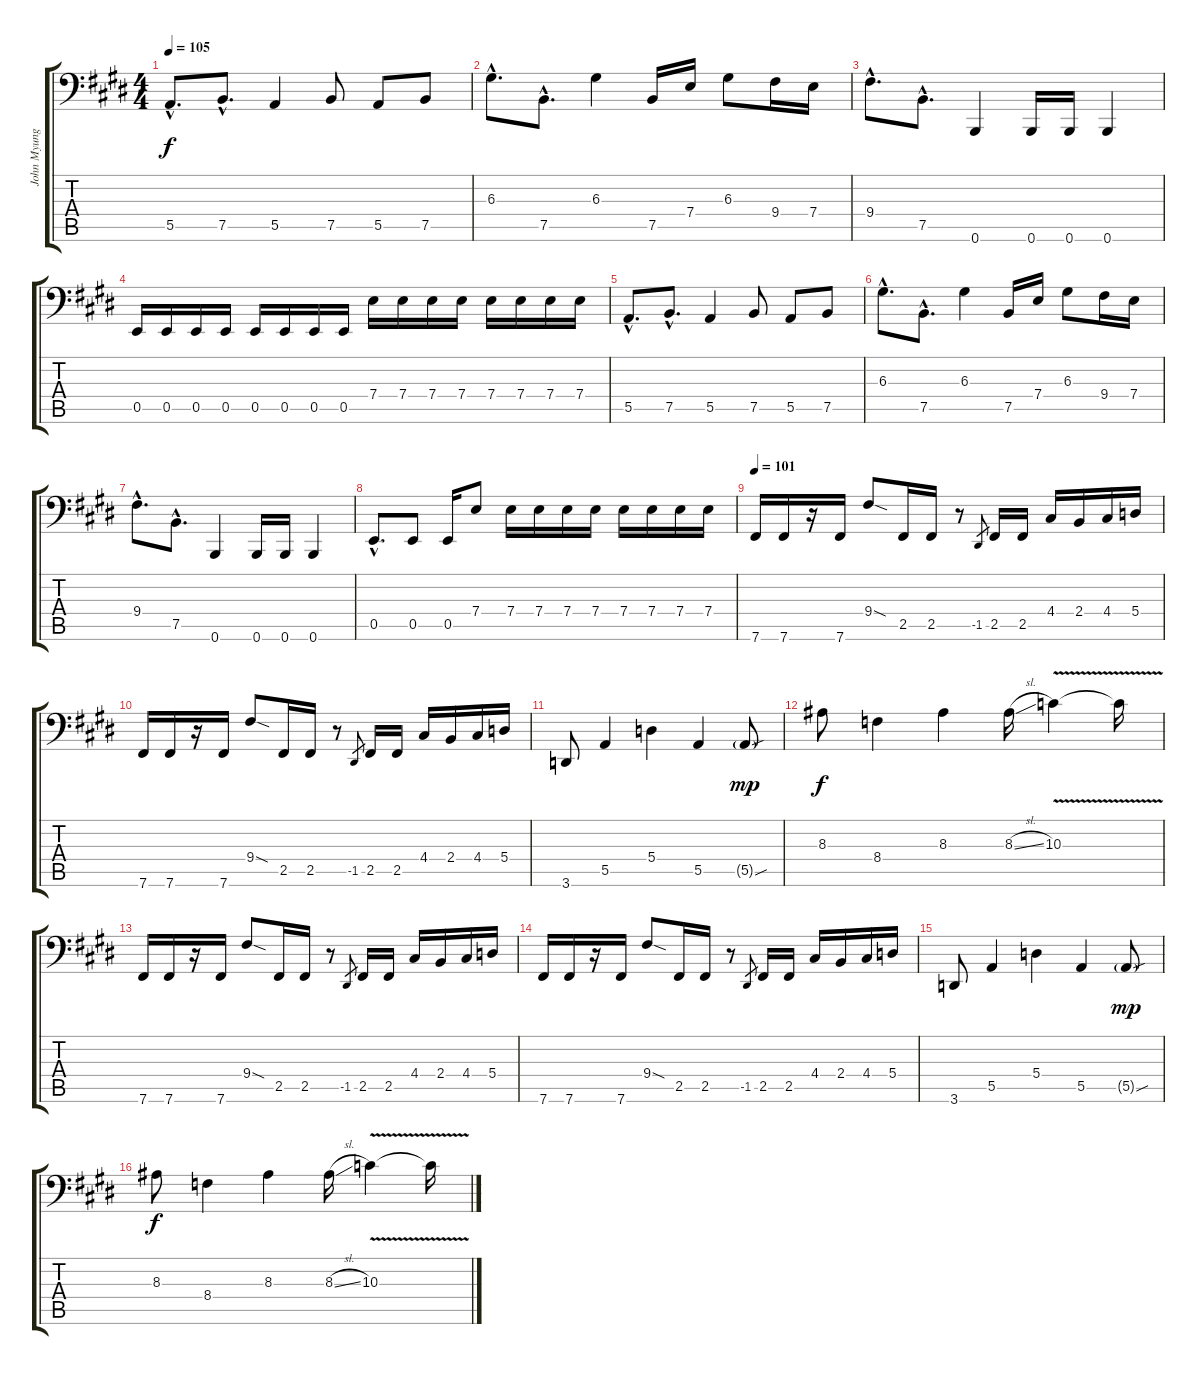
\track ("John Myung" "John Myung") {instrument electricbassfinger}
\staff {score tabs}
\tuning (C3 G2 D2 A1 E1 B0) {hide}
\ts (4 4)
\tempo 105
\clef f4
\ks e
5.5{hac}.8{d dy f} 7.5{hac}.8{d} 5.5.4 7.5.8 5.5.8 7.5.8 |
6.3{hac}.8{d} 7.5{hac}.8{d} 6.3.4 7.5.16 7.4.16 6.3.8 9.4.16 7.4.16 |
9.4{hac}.8{d} 7.5{hac}.8{d} 0.6.4 0.6.16 0.6.16 0.6.4 |
0.5.16 0.5.16 0.5.16 0.5.16 0.5.16 0.5.16 0.5.16 0.5.16 7.4.16 7.4.16 7.4.16 7.4.16 7.4.16 7.4.16 7.4.16 7.4.16 |
5.5{hac}.8{d} 7.5{hac}.8{d} 5.5.4 7.5.8 5.5.8 7.5.8 |
6.3{hac}.8{d} 7.5{hac}.8{d} 6.3.4 7.5.16 7.4.16 6.3.8 9.4.16 7.4.16 |
9.4{hac}.8{d} 7.5{hac}.8{d} 0.6.4 0.6.16 0.6.16 0.6.4 |
0.5{hac}.8{d} 0.5.8 0.5.16 7.4.8 7.4.16 7.4.16 7.4.16 7.4.16 7.4.16 7.4.16 7.4.16 7.4.16 |
\tempo 101
7.6.16 7.6.16 r.16 7.6.16 9.4{sod}.8 2.5.16 2.5.16 r.8 -1.5.8{gr} 2.5.16 2.5.16 4.4.16 2.4.16 4.4.16 5.4.16 |
7.6.16 7.6.16 r.16 7.6.16 9.4{sod}.8 2.5.16 2.5.16 r.8 -1.5.8{gr} 2.5.16 2.5.16 4.4.16 2.4.16 4.4.16 5.4.16 |
3.6.8 5.5.4 5.4.4 5.5.4 5.5{sou g}.8{dy mp} |
8.3.8{dy f} 8.4.4 8.3.4 8.3{sl}.16 10.3{v}.4 10.3{t}.16 |
7.6.16 7.6.16 r.16 7.6.16 9.4{sod}.8 2.5.16 2.5.16 r.8 -1.5.8{gr} 2.5.16 2.5.16 4.4.16 2.4.16 4.4.16 5.4.16 |
7.6.16 7.6.16 r.16 7.6.16 9.4{sod}.8 2.5.16 2.5.16 r.8 -1.5.8{gr} 2.5.16 2.5.16 4.4.16 2.4.16 4.4.16 5.4.16 |
3.6.8 5.5.4 5.4.4 5.5.4 5.5{sou g}.8{dy mp} |
8.3.8{dy f} 8.4.4 8.3.4 8.3{sl}.16 10.3{v}.4 10.3{t}.16
